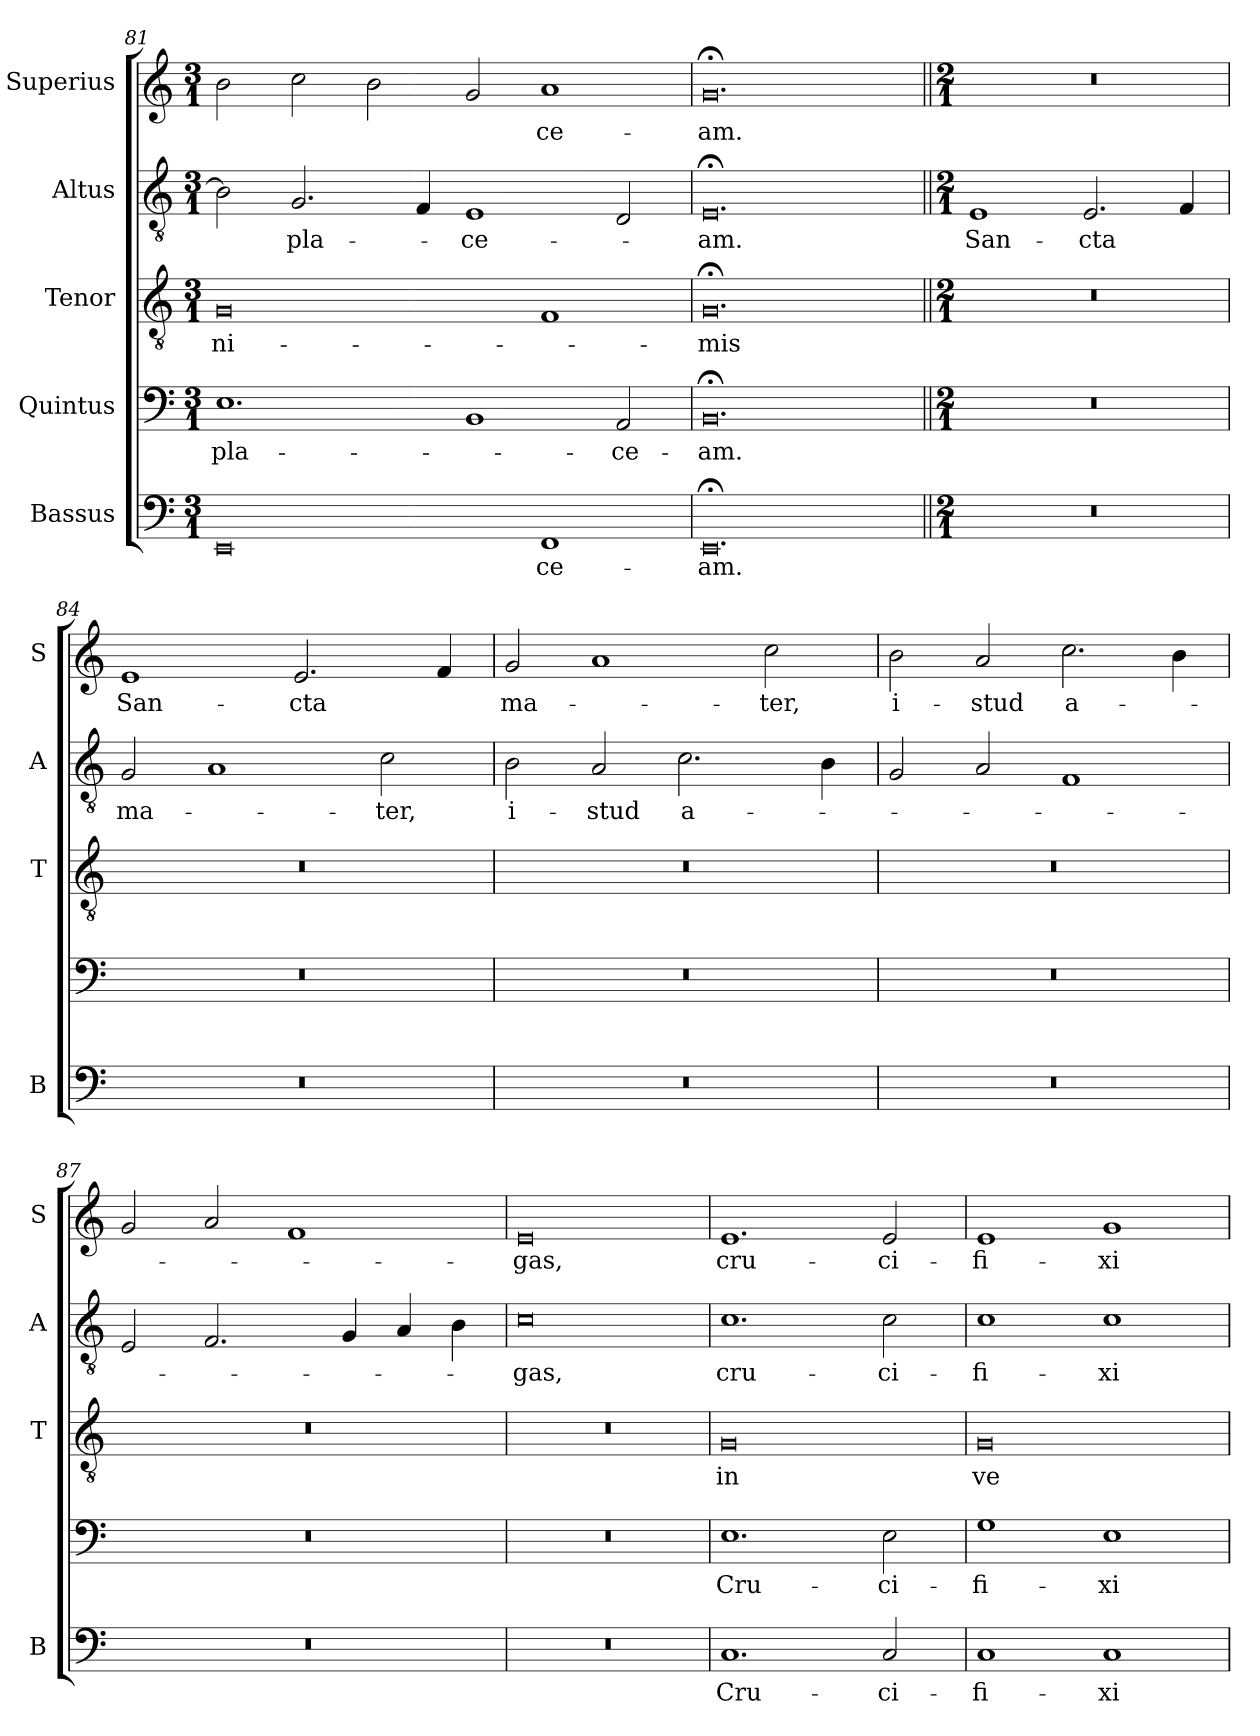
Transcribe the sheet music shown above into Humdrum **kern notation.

**kern	**text	**kern	**text	**kern	**text	**kern	**text	**kern	**text
*part5	*part5	*part4	*part4	*part3	*part3	*part2	*part2	*part1	*part1
*staff5	*staff5	*staff4	*staff4	*staff3	*staff3	*staff2	*staff2	*staff1	*staff1
*I"Bassus	*	*I"Quintus	*	*I"Tenor	*	*I"Altus	*	*I"Superius	*
*I'B	*	*	*	*I'T	*	*I'A	*	*I'S	*
*clefF4	*	*clefF4	*	*clefGv2	*	*clefGv2	*	*clefG2	*
*k[]	*	*k[]	*	*k[]	*	*k[]	*	*k[]	*
*M3/1	*	*M3/1	*	*M3/1	*	*M3/1	*	*M3/1	*
=81	=81	=81	=81	=81	=81	=81	=81	=81	=81
0EE	.	1.E	-pla-	0G	ni-	2B]	.	2b	.
.	.	.	.	.	.	2.G	-pla-	2cc	.
.	.	.	.	.	.	.	.	2b	.
.	.	.	.	.	.	4F	.	.	.
.	.	1BB	.	.	.	1E	-ce-	2g	.
!	!LO:LY:i	!	!	!	!	!	!	!	!
1FF	-ce-	.	.	1F	.	.	.	1a	-ce-
.	.	2AA	-ce-	.	.	2D	.	.	.
=82	=82	=82	=82	=82	=82	=82	=82	=82	=82
!	!LO:LY:i	!	!	!	!	!	!	!	!
0.EE;<	-am.	0.BB;<	-am.	0.G;<	-mis	0.E;<	-am.	0.g;<	-am.
=83||	=83||	=83||	=83||	=83||	=83||	=83||	=83||	=83||	=83||
*M2/1	*	*M2/1	*	*M2/1	*	*M2/1	*	*M2/1	*
0r	.	0r	.	0r	.	1E	San-	0r	.
.	.	.	.	.	.	2.E	-cta	.	.
.	.	.	.	.	.	4F	.	.	.
=84	=84	=84	=84	=84	=84	=84	=84	=84	=84
0r	.	0r	.	0r	.	2G	ma-	1e	San-
.	.	.	.	.	.	1A	.	.	.
.	.	.	.	.	.	.	.	2.e	-cta
.	.	.	.	.	.	2c	-ter,	.	.
.	.	.	.	.	.	.	.	4f	.
=85	=85	=85	=85	=85	=85	=85	=85	=85	=85
0r	.	0r	.	0r	.	2B	i-	2g	ma-
.	.	.	.	.	.	2A	-stud	1a	.
.	.	.	.	.	.	2.c	a-	.	.
.	.	.	.	.	.	.	.	2cc	-ter,
.	.	.	.	.	.	4B	.	.	.
=86	=86	=86	=86	=86	=86	=86	=86	=86	=86
0r	.	0r	.	0r	.	2G	.	2b	i-
.	.	.	.	.	.	2A	.	2a	-stud
.	.	.	.	.	.	1F	.	2.cc	a-
.	.	.	.	.	.	.	.	4b	.
=87	=87	=87	=87	=87	=87	=87	=87	=87	=87
0r	.	0r	.	0r	.	2E	.	2g	.
.	.	.	.	.	.	2.F	.	2a	.
.	.	.	.	.	.	.	.	1f	.
.	.	.	.	.	.	4G	.	.	.
.	.	.	.	.	.	4A	.	.	.
.	.	.	.	.	.	4B	.	.	.
=88	=88	=88	=88	=88	=88	=88	=88	=88	=88
0r	.	0r	.	0r	.	0c	-gas,	0e	-gas,
=89	=89	=89	=89	=89	=89	=89	=89	=89	=89
!	!LO:LY:i	!	!LO:LY:i	!	!	!	!	!	!
1.C	Cru-	1.E	Cru-	0G	in	1.c	cru-	1.e	cru-
!	!LO:LY:i	!	!LO:LY:i	!	!	!	!	!	!
2C	-ci-	2E	-ci-	.	.	2c	-ci-	2e	-ci-
=90	=90	=90	=90	=90	=90	=90	=90	=90	=90
!	!LO:LY:i	!	!LO:LY:i	!	!	!	!	!	!
1C	-fi-	1G	-fi-	0G	ve-	1c	-fi-	1e	-fi-
!	!LO:LY:i	!	!LO:LY:i	!	!	!	!	!	!
1C	-xi	1E	-xi	.	.	1c	-xi	1g	-xi
=	=	=	=	=	=	=	=	=	=
*-	*-	*-	*-	*-	*-	*-	*-	*-	*-
